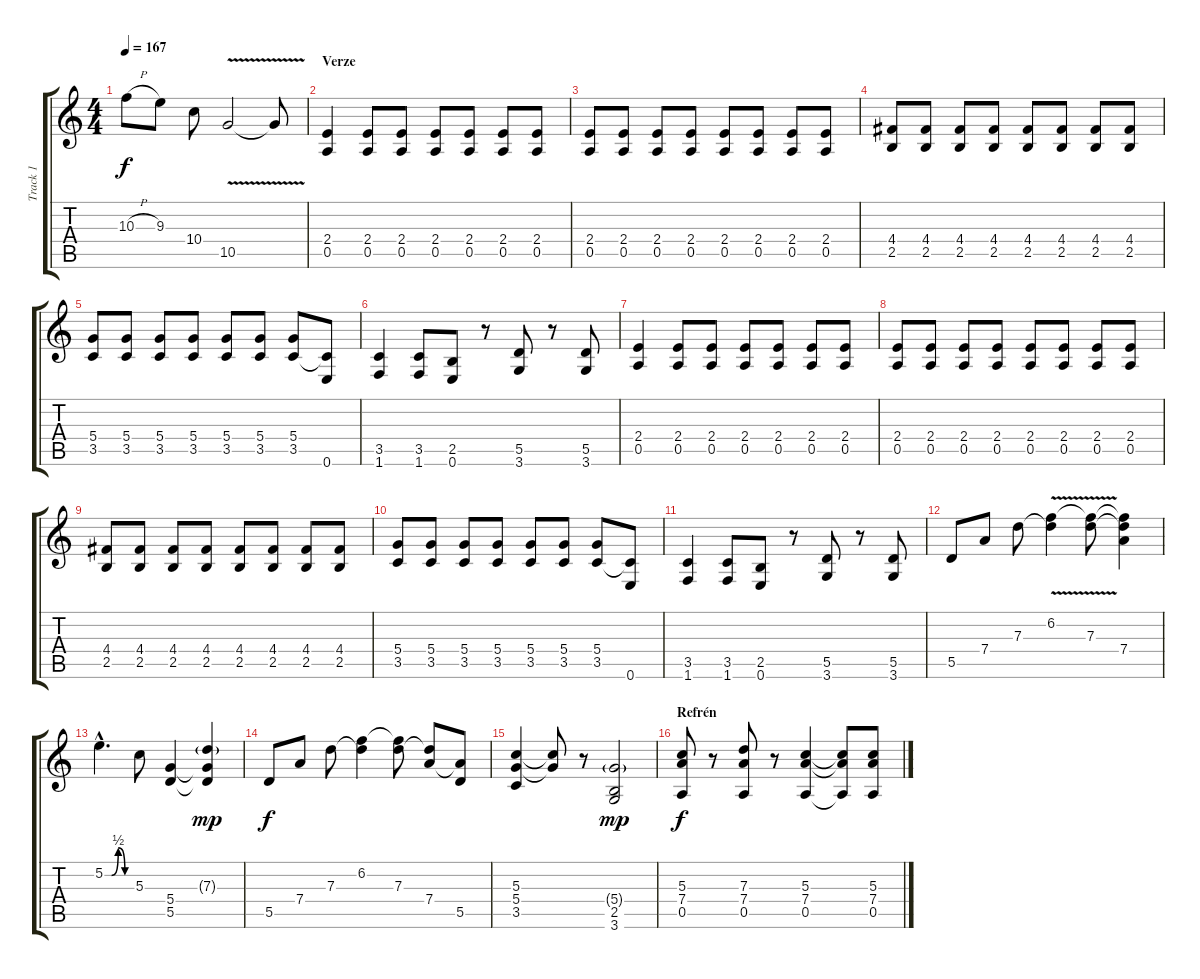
\track ("Track 1" "Track 1") {instrument overdrivenguitar}
\staff {score tabs}
\tuning (E4 B3 G3 D3 A2 E2) {hide}
\ts (4 4)
\tempo 167
\clef g2
\ks c
10.3{h}.8{dy f} 9.3.8 10.4.8 10.5{v}.2 10.5{t}.8 |
\section ("" "Verze")
(2.4 0.5).4{volume 12 balance 4} (2.4 0.5).8 (2.4 0.5).8 (2.4 0.5).8 (2.4 0.5).8 (2.4 0.5).8 (2.4 0.5).8 |
(2.4 0.5).8 (2.4 0.5).8 (2.4 0.5).8 (2.4 0.5).8 (2.4 0.5).8 (2.4 0.5).8 (2.4 0.5).8 (2.4 0.5).8 |
(4.4 2.5).8 (4.4 2.5).8 (4.4 2.5).8 (4.4 2.5).8 (4.4 2.5).8 (4.4 2.5).8 (4.4 2.5).8 (4.4 2.5).8 |
(5.4 3.5).8 (5.4 3.5).8 (5.4 3.5).8 (5.4 3.5).8 (5.4 3.5).8 (5.4 3.5).8 (5.4 3.5).8 (3.5{t} 0.6).8 |
(3.5 1.6).4 (3.5 1.6).8 (2.5 0.6).8 r.8 (5.5 3.6).8 r.8 (5.5 3.6).8 |
(2.4 0.5).4 (2.4 0.5).8 (2.4 0.5).8 (2.4 0.5).8 (2.4 0.5).8 (2.4 0.5).8 (2.4 0.5).8 |
(2.4 0.5).8 (2.4 0.5).8 (2.4 0.5).8 (2.4 0.5).8 (2.4 0.5).8 (2.4 0.5).8 (2.4 0.5).8 (2.4 0.5).8 |
(4.4 2.5).8 (4.4 2.5).8 (4.4 2.5).8 (4.4 2.5).8 (4.4 2.5).8 (4.4 2.5).8 (4.4 2.5).8 (4.4 2.5).8 |
(5.4 3.5).8 (5.4 3.5).8 (5.4 3.5).8 (5.4 3.5).8 (5.4 3.5).8 (5.4 3.5).8 (5.4 3.5).8 (3.5{t} 0.6).8 |
(3.5 1.6).4 (3.5 1.6).8 (2.5 0.6).8 r.8 (5.5 3.6).8 r.8 (5.5 3.6).8 |
5.5.8 7.4.8 7.3.8 (6.2{v} 7.3{v t}).4 (6.2{t} 7.3).8 (6.2{t} 7.3{t} 7.4).4 |
5.2{be (custom 0 0 15 0 30 2 45 0 60 0) hac}.4{d} 5.3.8 (5.4 5.5).4 (7.3{g} 5.4{t} 5.5{t}).4{dy mp} |
5.5.8{dy f} 7.4.8 7.3.8 (6.2 7.3{t}).4 (6.2{t} 7.3).8 (7.3{t} 7.4).8 (7.4{t} 5.5).8 |
(5.3 5.4 3.5).4 (5.3{t} 5.4{t}).8 r.8 (5.4{g} 2.5 3.6).2{dy mp} |
\section ("" "Refrén")
(5.3 7.4 0.5).8{dy f} r.8 (7.3 7.4 0.5).8 r.8 (5.3 7.4 0.5).4 (5.3{t} 7.4{t} 0.5{t}).8 (5.3 7.4 0.5).8
